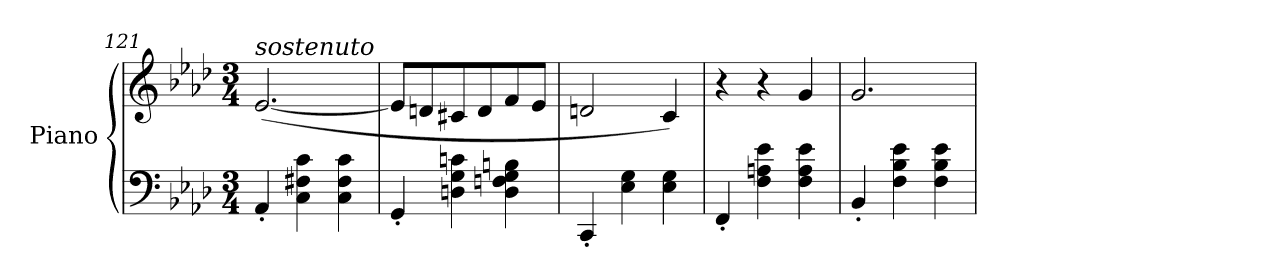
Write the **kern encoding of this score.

**kern	**kern
*part1	*part1
*staff2	*staff1
*I"Piano	*
*I'Pno	*
!!LO:LB:g=z
*clefF4	*clefG2
*k[b-e-a-d-]	*k[b-e-a-d-]
*M3/4	*M3/4
*MM222	*MM222
=121	=121
!	!LO:TX:a:i:t=sostenuto
4AA-'/	([2.e-/
4C\ 4F#X\ 4c\	.
4C\ 4F#\ 4c\	.
=122	=122
4GG'/	8e-/L]
.	8dn/
4Dn\ 4G\ 4cn\	8c#X/
.	8d/
4D\ 4Fn\ 4G\ 4Bn\	8f/
.	8e-/J
=123	=123
4CC'/	2dn/
4E-\ 4G\	.
4E-\ 4G\	4c/)
=124	=124
4FF'/	4r
4F\ 4An\ 4e-\	4r
4F\ 4A\ 4e-\	4g/
=125	=125
4BB-'/	2.g/
4F\ 4B-\ 4e-\	.
4F\ 4B-\ 4e-\	.
=	=
*-	*-
